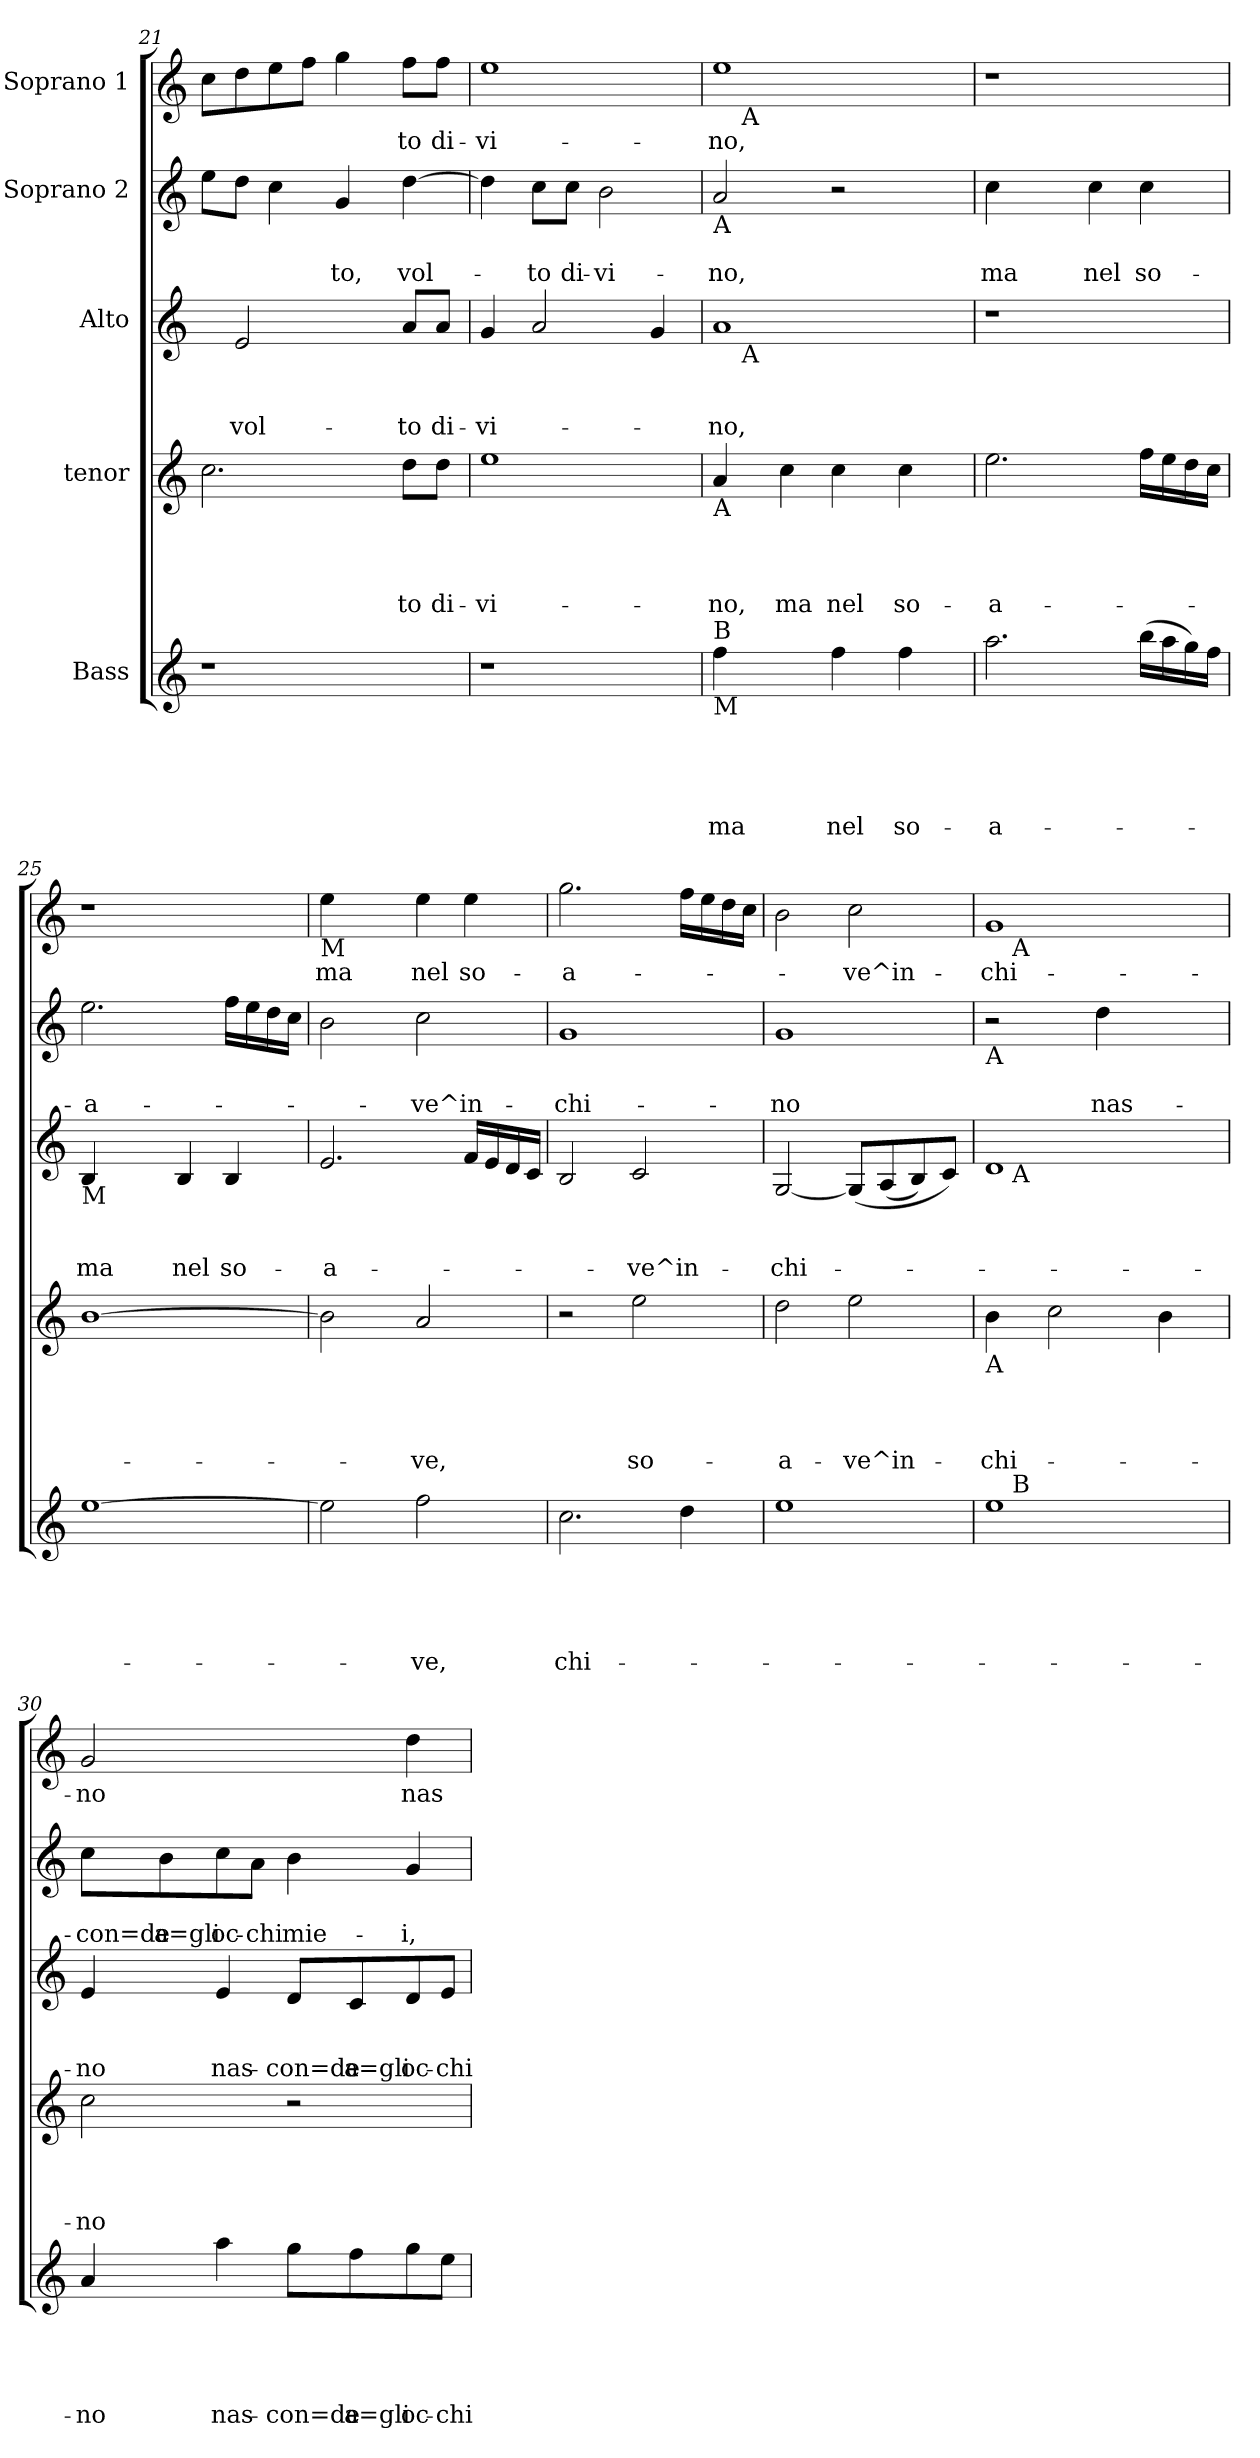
**kern	**text	**text	**text	**text	**text	**kern	**text	**text	**text	**text	**kern	**text	**text	**text	**kern	**text	**text	**kern	**text
*part5	*part5	*part5	*part5	*part5	*part5	*part4	*part4	*part4	*part4	*part4	*part3	*part3	*part3	*part3	*part2	*part2	*part2	*part1	*part1
*staff5	*staff5	*staff5	*staff5	*staff5	*staff5	*staff4	*staff4	*staff4	*staff4	*staff4	*staff3	*staff3	*staff3	*staff3	*staff2	*staff2	*staff2	*staff1	*staff1
*I"Bass	*	*	*	*	*	*I"tenor	*	*	*	*	*I"Alto	*	*	*	*I"Soprano 2	*	*	*I"Soprano 1	*
*clefG2	*	*	*	*	*	*clefG2	*	*	*	*	*clefG2	*	*	*	*clefG2	*	*	*clefG2	*
*k[]	*	*	*	*	*	*k[]	*	*	*	*	*k[]	*	*	*	*k[]	*	*	*k[]	*
*C:	*	*	*	*	*	*C:	*	*	*	*	*C:	*	*	*	*C:	*	*	*C:	*
=21	=21	=21	=21	=21	=21	=21	=21	=21	=21	=21	=21	=21	=21	=21	=21	=21	=21	=21	=21
1r	.	.	.	.	.	2.cc\	.	.	.	.	8ryy	.	.	.	8ee\L	.	.	8cc\L	.
!	!	!	!	!	!	!	!	!	!	!	!	!	!	!LO:LY:b	!	!	!	!	!
.	.	.	.	.	.	.	.	.	.	.	2e/	.	.	vol-	8dd\J	.	.	8dd\	.
.	.	.	.	.	.	.	.	.	.	.	.	.	.	.	4cc\	.	.	8ee\	.
.	.	.	.	.	.	.	.	.	.	.	.	.	.	.	.	.	.	8ff\J	.
!	!	!	!	!	!	!	!	!	!	!	!	!	!	!	!	!	!LO:LY:b	!	!
.	.	.	.	.	.	.	.	.	.	.	.	.	.	.	4g/	.	-to,	4gg\	.
.	.	.	.	.	.	.	.	.	.	.	8ryy	.	.	.	.	.	.	.	.
!	!	!	!	!	!	!	!	!	!	!LO:LY:b	!	!	!	!LO:LY:b	!	!	!LO:LY:b	!	!LO:LY:b
.	.	.	.	.	.	8dd\L	.	.	.	-to	8a:/L	.	.	-to	[>4dd\	.	vol-	8ff\L	-to
!	!	!	!	!	!	!	!	!	!	!LO:LY:b	!	!	!	!LO:LY:b	!	!	!	!	!LO:LY:b
.	.	.	.	.	.	8dd\J	.	.	.	di-	8a/J	.	.	di-	.	.	.	8ff\J	di-
=22	=22	=22	=22	=22	=22	=22	=22	=22	=22	=22	=22	=22	=22	=22	=22	=22	=22	=22	=22
!	!	!	!	!	!	!	!	!	!	!LO:LY:b	!	!	!	!LO:LY:b	!	!	!	!	!LO:LY:b
1r	.	.	.	.	.	1ee	.	.	.	-vi-	4g/	.	.	-vi-	4dd\]	.	.	1ee	-vi-
!	!	!	!	!	!	!	!	!	!	!	!	!	!	!	!	!	!LO:LY:b	!	!
.	.	.	.	.	.	.	.	.	.	.	2a/	.	.	.	8cc\L	.	-to	.	.
!	!	!	!	!	!	!	!	!	!	!	!	!	!	!	!	!	!LO:LY:b	!	!
.	.	.	.	.	.	.	.	.	.	.	.	.	.	.	8cc\J	.	di-	.	.
!	!	!	!	!	!	!	!	!	!	!	!	!	!	!	!	!	!LO:LY:b	!	!
.	.	.	.	.	.	.	.	.	.	.	.	.	.	.	2b\	.	-vi-	.	.
.	.	.	.	.	.	.	.	.	.	.	4g/	.	.	.	.	.	.	.	.
!!LO:LB:g=z
=23	=23	=23	=23	=23	=23	=23	=23	=23	=23	=23	=23	=23	=23	=23	=23	=23	=23	=23	=23
!	!	!	!	!	!	!	!	!	!	!	!	!	!	!	!LO:TX:b:t=A	!	!	!	!
!	!	!	!	!	!	!LO:TX:b:t=A	!	!	!	!	!	!	!	!	!	!	!	!	!
!LO:TX:a:t=B	!	!	!	!	!	!	!	!	!	!	!	!	!	!	!	!	!	!	!
!LO:TX:b:t=M	!	!	!	!	!	!	!	!	!	!	!	!	!	!	!	!	!	!	!
!	!	!	!	!	!LO:LY:b	!	!	!	!	!LO:LY:b	!	!	!	!LO:LY:b	!	!	!LO:LY:b	!	!LO:LY:b
*	*	*	*	*	*	*	*	*	*	*	*^	*	*	*	*	*	*	*^	*
4ff\	.	.	.	.	ma	4a/	.	.	.	-no,	1a	16.ryy	.	.	-no,	2a/	.	-no,	1ee	16.ryy	-no,
!	!	!	!	!	!	!	!	!	!	!	!	!	!	!	!	!	!	!	!	!LO:TX:b:t=A	!
!	!	!	!	!	!	!	!	!	!	!	!	!LO:TX:b:t=A	!	!	!	!	!	!	!	!	!
.	.	.	.	.	.	.	.	.	.	.	.	2ryy	.	.	.	.	.	.	.	2ryy	.
!	!	!	!	!	!	!	!	!	!	!LO:LY:b	!	!	!	!	!	!	!	!	!	!	!
4ryy	.	.	.	.	.	4cc\	.	.	.	ma	.	.	.	.	.	.	.	.	.	.	.
!	!	!	!	!	!LO:LY:b	!	!	!	!	!LO:LY:b	!	!	!	!	!	!	!	!	!	!	!
4ff\	.	.	.	.	nel	4cc\	.	.	.	nel	.	.	.	.	.	2r	.	.	.	.	.
.	.	.	.	.	.	.	.	.	.	.	.	4ryy	.	.	.	.	.	.	.	4ryy	.
!	!	!	!	!	!LO:LY:b	!	!	!	!	!LO:LY:b	!	!	!	!	!	!	!	!	!	!	!
4ff\	.	.	.	.	so-	4cc\	.	.	.	so-	.	.	.	.	.	.	.	.	.	.	.
.	.	.	.	.	.	.	.	.	.	.	.	8ryy	.	.	.	.	.	.	.	8ryy	.
.	.	.	.	.	.	.	.	.	.	.	.	32ryy	.	.	.	.	.	.	.	32ryy	.
=24	=24	=24	=24	=24	=24	=24	=24	=24	=24	=24	=24	=24	=24	=24	=24	=24	=24	=24	=24	=24	=24
!	!	!	!	!	!LO:LY:b	!	!	!	!	!LO:LY:b	!	!	!	!	!	!	!	!LO:LY:b	!	!	!
*	*	*	*	*	*	*	*	*	*	*	*v	*v	*	*	*	*	*	*	*v	*v	*
2.aa\	.	.	.	.	-a-	2.ee\	.	.	.	-a-	1r	.	.	.	4cc:\	.	ma	1r	.
.	.	.	.	.	.	.	.	.	.	.	.	.	.	.	4ryy	.	.	.	.
!	!	!	!	!	!	!	!	!	!	!	!	!	!	!	!	!	!LO:LY:b	!	!
.	.	.	.	.	.	.	.	.	.	.	.	.	.	.	4cc\	.	nel	.	.
!	!	!	!	!	!	!	!	!	!	!	!	!	!	!	!	!	!LO:LY:b	!	!
(<16bb\LL	.	.	.	.	.	16ff\LL	.	.	.	.	.	.	.	.	4cc\	.	so-	.	.
16aa\	.	.	.	.	.	16ee\	.	.	.	.	.	.	.	.	.	.	.	.	.
16gg\)	.	.	.	.	.	16dd\	.	.	.	.	.	.	.	.	.	.	.	.	.
16ff\JJ	.	.	.	.	.	16cc\JJ	.	.	.	.	.	.	.	.	.	.	.	.	.
=25	=25	=25	=25	=25	=25	=25	=25	=25	=25	=25	=25	=25	=25	=25	=25	=25	=25	=25	=25
!	!	!	!	!	!	!	!	!	!	!	!LO:TX:b:t=M	!	!	!	!	!	!	!	!
!	!	!	!	!	!	!	!	!	!	!	!	!	!	!LO:LY:b	!	!	!LO:LY:b	!	!
[>1ee	.	.	.	.	.	[>1b	.	.	.	.	4B/	.	.	ma	2.ee\	.	-a-	1r	.
.	.	.	.	.	.	.	.	.	.	.	4ryy	.	.	.	.	.	.	.	.
!	!	!	!	!	!	!	!	!	!	!	!	!	!	!LO:LY:b	!	!	!	!	!
.	.	.	.	.	.	.	.	.	.	.	4B/	.	.	nel	.	.	.	.	.
!	!	!	!	!	!	!	!	!	!	!	!	!	!	!LO:LY:b	!	!	!	!	!
.	.	.	.	.	.	.	.	.	.	.	4B/	.	.	so-	16ff\LL	.	.	.	.
.	.	.	.	.	.	.	.	.	.	.	.	.	.	.	16ee\	.	.	.	.
.	.	.	.	.	.	.	.	.	.	.	.	.	.	.	16dd\	.	.	.	.
.	.	.	.	.	.	.	.	.	.	.	.	.	.	.	16cc\JJ	.	.	.	.
=26	=26	=26	=26	=26	=26	=26	=26	=26	=26	=26	=26	=26	=26	=26	=26	=26	=26	=26	=26
!	!	!	!	!	!	!	!	!	!	!	!	!	!	!	!	!	!	!LO:TX:b:t=M	!
!	!	!	!	!	!	!	!	!	!	!	!	!	!	!LO:LY:b	!	!	!	!	!LO:LY:b
2ee\]	.	.	.	.	.	2b\]	.	.	.	.	2.e/	.	.	-a-	2b\	.	.	4ee\	ma
.	.	.	.	.	.	.	.	.	.	.	.	.	.	.	.	.	.	4ryy	.
!	!	!	!	!	!LO:LY:b	!	!	!	!	!LO:LY:b	!	!	!	!	!	!	!LO:LY:b	!	!LO:LY:b
2ff\	.	.	.	.	-ve,	2a/	.	.	.	-ve,	.	.	.	.	2cc\	.	-ve^in-	4ee\	nel
!	!	!	!	!	!	!	!	!	!	!	!	!	!	!	!	!	!	!	!LO:LY:b
.	.	.	.	.	.	.	.	.	.	.	16f/LL	.	.	.	.	.	.	4ee\	so-
.	.	.	.	.	.	.	.	.	.	.	16e/	.	.	.	.	.	.	.	.
.	.	.	.	.	.	.	.	.	.	.	16d/	.	.	.	.	.	.	.	.
.	.	.	.	.	.	.	.	.	.	.	16c/JJ	.	.	.	.	.	.	.	.
=27	=27	=27	=27	=27	=27	=27	=27	=27	=27	=27	=27	=27	=27	=27	=27	=27	=27	=27	=27
!	!	!	!	!	!LO:LY:b	!	!	!	!	!	!	!	!	!	!	!	!LO:LY:b	!	!LO:LY:b
2.cc\	.	.	.	.	chi-	2r	.	.	.	.	2B/	.	.	.	1g	.	-chi-	2.gg\	-a-
!	!	!	!	!	!	!	!	!	!	!LO:LY:b	!	!	!	!LO:LY:b	!	!	!	!	!
.	.	.	.	.	.	2ee\	.	.	.	so-	2c/	.	.	-ve^in-	.	.	.	.	.
4dd\	.	.	.	.	.	.	.	.	.	.	.	.	.	.	.	.	.	16ff\LL	.
.	.	.	.	.	.	.	.	.	.	.	.	.	.	.	.	.	.	16ee\	.
.	.	.	.	.	.	.	.	.	.	.	.	.	.	.	.	.	.	16dd\	.
.	.	.	.	.	.	.	.	.	.	.	.	.	.	.	.	.	.	16cc\JJ	.
=28	=28	=28	=28	=28	=28	=28	=28	=28	=28	=28	=28	=28	=28	=28	=28	=28	=28	=28	=28
!	!	!	!	!	!	!	!	!	!	!LO:LY:b	!	!	!	!LO:LY:b	!	!	!LO:LY:b	!	!
1ee	.	.	.	.	.	2dd\	.	.	.	-a-	[<2G/	.	.	-chi-	1g	.	-no	2b\	.
!	!	!	!	!	!	!	!	!	!	!LO:LY:b	!	!	!	!	!	!	!	!	!LO:LY:b
.	.	.	.	.	.	2ee\	.	.	.	-ve^in-	(>8G/L]	.	.	.	.	.	.	2cc\	-ve^in-
.	.	.	.	.	.	.	.	.	.	.	(>8A/	.	.	.	.	.	.	.	.
.	.	.	.	.	.	.	.	.	.	.	8B/)	.	.	.	.	.	.	.	.
.	.	.	.	.	.	.	.	.	.	.	8c/J)	.	.	.	.	.	.	.	.
!!LO:PB:g=z
=29	=29	=29	=29	=29	=29	=29	=29	=29	=29	=29	=29	=29	=29	=29	=29	=29	=29	=29	=29
!	!	!	!	!	!	!	!	!	!	!	!	!	!	!	!LO:TX:b:t=A	!	!	!	!
!	!	!	!	!	!	!LO:TX:b:t=A	!	!	!	!	!	!	!	!	!	!	!	!	!
!	!	!	!	!	!	!	!	!	!	!LO:LY:b	!	!	!	!	!	!	!	!	!LO:LY:b
*^	*	*	*	*	*	*	*	*	*	*	*^	*	*	*	*	*	*	*^	*
1ee	16.ryy	.	.	.	.	.	4b\	.	.	.	-chi-	1d	16.ryy	.	.	.	2r	.	.	1g	16.ryy	-chi-
!	!	!	!	!	!	!	!	!	!	!	!	!	!	!	!	!	!	!	!	!	!LO:TX:b:t=A	!
!	!	!	!	!	!	!	!	!	!	!	!	!	!LO:TX:b:t=A	!	!	!	!	!	!	!	!	!
!	!LO:TX:a:t=B	!	!	!	!	!	!	!	!	!	!	!	!	!	!	!	!	!	!	!	!	!
.	2ryy	.	.	.	.	.	.	.	.	.	.	.	2ryy	.	.	.	.	.	.	.	2ryy	.
.	.	.	.	.	.	.	2cc\	.	.	.	.	.	.	.	.	.	.	.	.	.	.	.
!	!	!	!	!	!	!	!	!	!	!	!	!	!	!	!	!	!	!	!LO:LY:b	!	!	!
.	.	.	.	.	.	.	.	.	.	.	.	.	.	.	.	.	4dd:\	.	nas-	.	.	.
.	4ryy	.	.	.	.	.	.	.	.	.	.	.	4ryy	.	.	.	.	.	.	.	4ryy	.
.	.	.	.	.	.	.	4b\	.	.	.	.	.	.	.	.	.	4ryy	.	.	.	.	.
.	8ryy	.	.	.	.	.	.	.	.	.	.	.	8ryy	.	.	.	.	.	.	.	8ryy	.
.	32ryy	.	.	.	.	.	.	.	.	.	.	.	32ryy	.	.	.	.	.	.	.	32ryy	.
=30	=30	=30	=30	=30	=30	=30	=30	=30	=30	=30	=30	=30	=30	=30	=30	=30	=30	=30	=30	=30	=30	=30
!	!	!	!	!	!	!LO:LY:b	!	!	!	!	!LO:LY:b	!	!	!	!	!LO:LY:b	!	!	!LO:LY:b	!	!	!LO:LY:b
*v	*v	*	*	*	*	*	*	*	*	*	*	*v	*v	*	*	*	*	*	*	*v	*v	*
4a/	.	.	.	.	-no	2cc\	.	.	.	-no	4e/	.	.	-no	8cc\L	.	-con=de	2g/	-no
!	!	!	!	!	!	!	!	!	!	!	!	!	!	!	!	!	!LO:LY:b	!	!
.	.	.	.	.	.	.	.	.	.	.	.	.	.	.	8b\	.	a=gli	.	.
!	!	!	!	!	!LO:LY:b	!	!	!	!	!	!	!	!	!LO:LY:b	!	!	!LO:LY:b	!	!
4aa\	.	.	.	.	nas-	.	.	.	.	.	4e/	.	.	nas-	8cc\	.	oc-	.	.
!	!	!	!	!	!	!	!	!	!	!	!	!	!	!	!	!	!LO:LY:b	!	!
.	.	.	.	.	.	.	.	.	.	.	.	.	.	.	8a\J	.	-chi	.	.
!	!	!	!	!	!LO:LY:b	!	!	!	!	!	!	!	!	!LO:LY:b	!	!	!LO:LY:b	!	!
8gg\L	.	.	.	.	-con=de	2r	.	.	.	.	8d/L	.	.	-con=de	4b\	.	mie-	4ryy	.
!	!	!	!	!	!LO:LY:b	!	!	!	!	!	!	!	!	!LO:LY:b	!	!	!	!	!
8ff\	.	.	.	.	a=gli	.	.	.	.	.	8c/	.	.	a=gli	.	.	.	.	.
!	!	!	!	!	!LO:LY:b	!	!	!	!	!	!	!	!	!LO:LY:b	!	!	!LO:LY:b	!	!LO:LY:b
8gg\	.	.	.	.	oc-	.	.	.	.	.	8d/	.	.	oc-	4g/	.	-i,	4dd:\	nas-
!	!	!	!	!	!LO:LY:b	!	!	!	!	!	!	!	!	!LO:LY:b	!	!	!	!	!
8ee\J	.	.	.	.	-chi	.	.	.	.	.	8e/J	.	.	-chi	.	.	.	.	.
=	=	=	=	=	=	=	=	=	=	=	=	=	=	=	=	=	=	=	=
*-	*-	*-	*-	*-	*-	*-	*-	*-	*-	*-	*-	*-	*-	*-	*-	*-	*-	*-	*-
